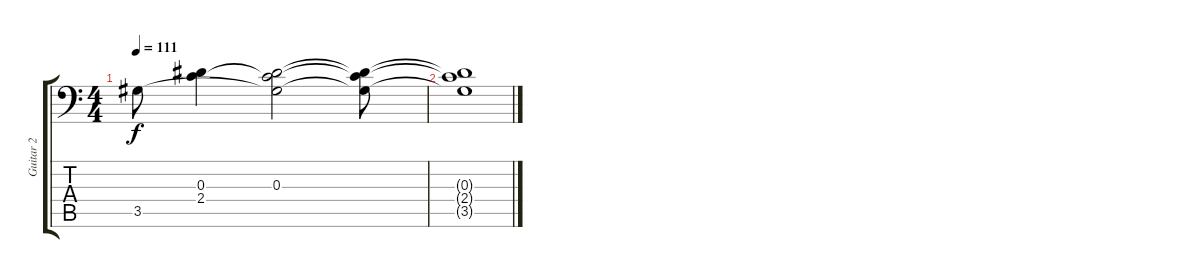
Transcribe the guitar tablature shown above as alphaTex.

\track ("Guitar 2" "Guitar 2") {instrument electricguitarclean}
\staff {score tabs}
\tuning (C4 G3 Eb3 Bb2 F2 Bb1) {hide}
\ts (4 4)
\tempo 111
\clef f4
\ks c
3.5.8{dy f} (0.3{t} 2.4).4 (0.3 2.4{t} 3.5{t}).2 (0.3{t} 2.4{t} 3.5{t}).8 |
(0.3{t} 2.4{t} 3.5{t}).1
